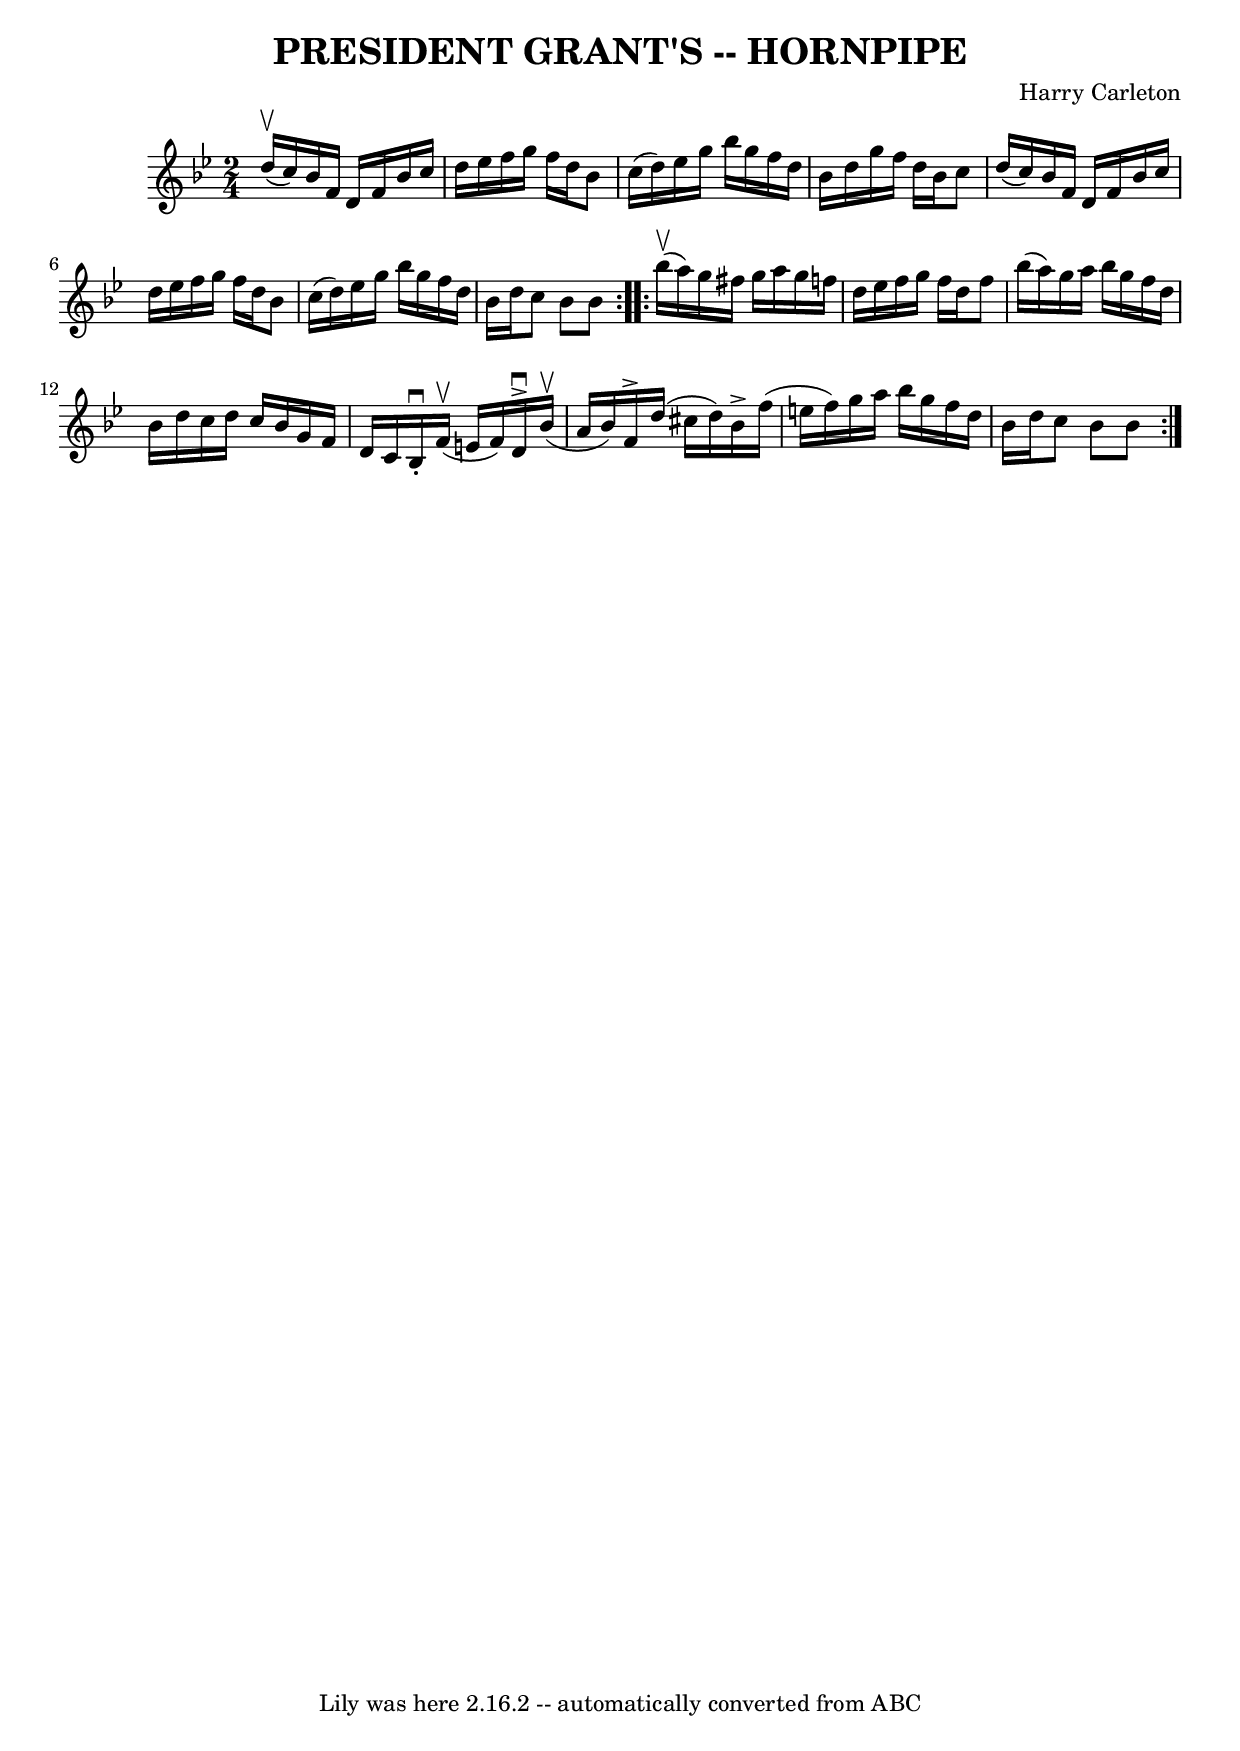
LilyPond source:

\version "2.16.2"
\include "Mammoth.ily"
\header {
  %% book = "Ryan's Mammoth Collection of Fiddle Tunes"
  composer = "Harry Carleton"
  crossRefNumber = "1"
  footnotes = ""
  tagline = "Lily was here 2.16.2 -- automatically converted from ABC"
  title = "PRESIDENT GRANT'S -- HORNPIPE"

}
voicedefault =  {



  \repeat volta 2 {

    \time 2/4 
    \key bes \major d''16 (^\upbow c''16)       |
    
    bes'16 f'16 d'16 f'16 bes'16 c''16 d''16 ees''16     |
    f''16 g''16 f''16 d''16 bes'8 c''16 (d''16)    |
    ees''16 g''16 bes''16 g''16 f''16 d''16 bes'16    
    d''16    |
    g''16 f''16 d''16 bes'16 c''8 d''16 (
    c''16)   | |
    bes'16 f'16 d'16 f'16 bes'16    
    c''16 d''16 ees''16    |
    f''16 g''16 f''16 d''16    
    bes'8 c''16 (d''16)   |
    ees''16 g''16 bes''16 g''16  
    f''16 d''16 bes'16 d''16    |
    c''8 bes'8 bes'8    
  }   
  
  \repeat volta 2 {
    bes''16 (^\upbow a''16)       |
    g''16    
    fis''16 g''16 a''16 g''16 f''!16 d''16 ees''16    |
    
    f''16 g''16 f''16 d''16 f''8 bes''16 (a''16)   |
    
    g''16 a''16 bes''16 g''16 f''16 d''16 bes'16 d''16     |
    c''16 d''16 c''16 bes'16 g'16 f'16 d'16 c'16     | |
    bes16^\downbow-. f'16 (^\upbow e'16 f'16)  
    d'16^\accent^\downbow bes'16 (^\upbow a'16 bes'16)   |
    
    f'16^\accent d''16 (cis''16 d''16) bes'16^\accent f''16 (
    e''16 f''16)   |
    g''16 a''16 bes''16 g''16 f''16    
    d''16 bes'16 d''16    |
    c''8 bes'8 bes'8    
  }   

}

\score{
  <<

    \context Staff="default"
    {
      \voicedefault 
      
    }

  >>
  \layout {
    
  }
  \midi {
  }

}
